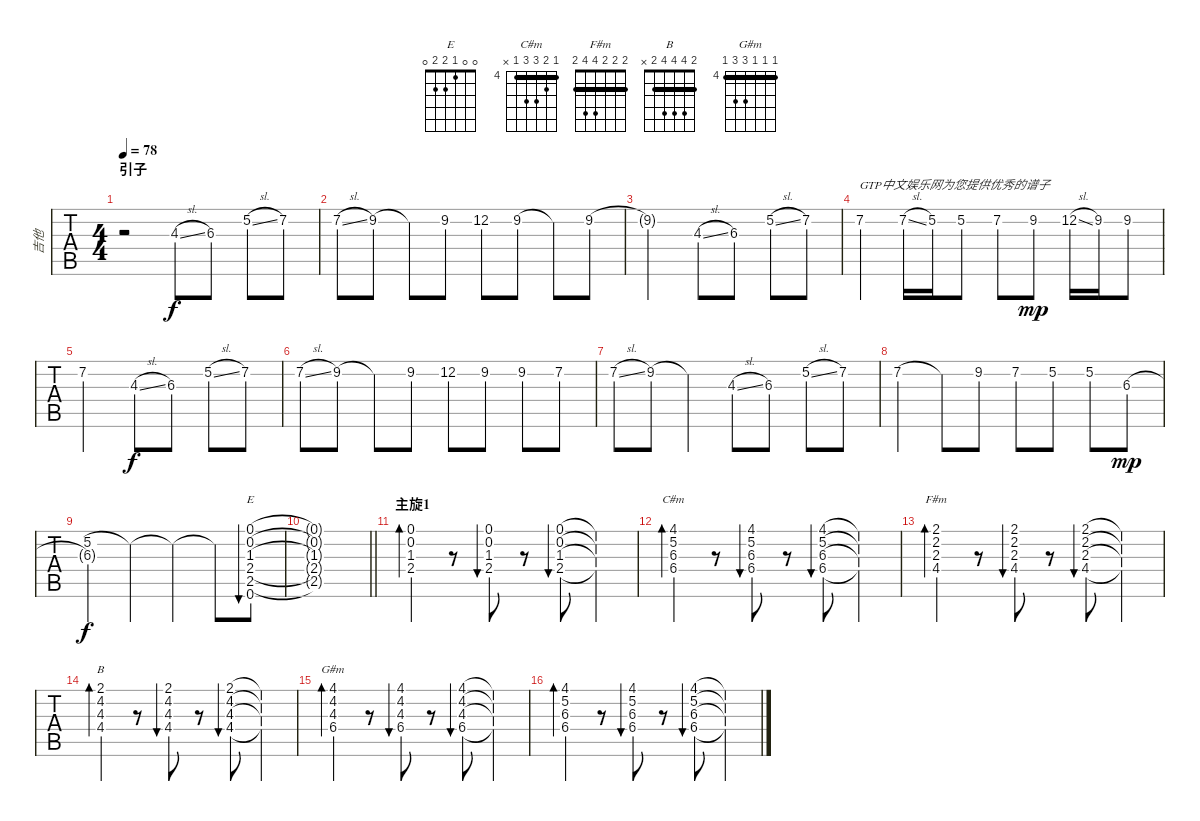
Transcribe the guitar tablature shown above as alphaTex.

\track ("吉他" "吉他") {instrument electricguitarclean}
\staff {tabs}
\tuning (E4 B3 G3 D3 A2 E2) {hide}
\chord ("E" 0 0 1 2 2 0)
\chord ("C#m" 4 5 6 6 4 x) {firstfret 4 barre 4}
\chord ("F#m" 2 2 2 4 4 2) {barre 2}
\chord ("B" 2 4 4 4 2 x) {barre 2}
\chord ("G#m" 4 4 4 6 6 4) {firstfret 4 barre 4}
\ts (4 4)
\section ("" "引子")
\tempo 78
\clef g2
\ks e
r.2{dy f instrument electricguitarclean} 4.3{sl}.8 6.3.8 5.2{sl}.8 7.2.8 |
7.2{sl}.8 9.2.8 9.2{t}.8 9.2.8 12.2.8 9.2.8 9.2{t}.8 9.2.8 |
9.2{t}.2 4.3{sl}.8 6.3.8 5.2{sl}.8 7.2.8 |
7.2.4{txt "GTP中文娱乐网为您提供优秀的谱子"} 7.2{sl}.16 5.2.16 5.2.8 7.2.8 9.2.8{dy mp} 12.2{sl}.16 9.2.16 9.2.8 |
7.2.2 4.3{sl}.8{dy f} 6.3.8 5.2{sl}.8 7.2.8 |
7.2{sl}.8 9.2.8 9.2{t}.8 9.2.8 12.2.8 9.2.8 9.2.8 7.2.8 |
7.2{sl}.8 9.2.8 9.2{t}.4 4.3{sl}.8 6.3.8 5.2{sl}.8 7.2.8 |
7.2.4 7.2{t}.8 9.2.8 7.2.8 5.2.8 5.2.8 6.3.8{dy mp} |
(5.2 6.3{t}).4{dy f} 5.2{t}.4 5.2{t}.4 5.2{t}.8 (0.1 0.2 1.3 2.4 2.5 0.6).8{bu 240 ch "E"} |
\barLineRight lightlight
(0.1{t} 0.2{t} 1.3{t} 2.4{t} 2.5{t}).1 |
\section ("" "主旋1")
(0.1 0.2 1.3 2.4).4{bd 30} r.8 (0.1 0.2 1.3 2.4).8{bu 30} r.8 (0.1 0.2 1.3 2.4).8{bu 30} (0.1{t} 0.2{t} 1.3{t} 2.4{t}).4 |
(4.1 5.2 6.3 6.4).4{bd 30 ch "C#m"} r.8 (4.1 5.2 6.3 6.4).8{bu 30} r.8 (4.1 5.2 6.3 6.4).8{bu 30} (4.1{t} 5.2{t} 6.3{t} 6.4{t}).4 |
(2.1 2.2 2.3 4.4).4{bd 30 ch "F#m"} r.8 (2.1 2.2 2.3 4.4).8{bu 30} r.8 (2.1 2.2 2.3 4.4).8{bu 30} (2.1{t} 2.2{t} 2.3{t} 4.4{t}).4 |
(2.1 4.2 4.3 4.4).4{bd 30 ch "B"} r.8 (2.1 4.2 4.3 4.4).8{bu 30} r.8 (2.1 4.2 4.3 4.4).8{bu 30} (2.1{t} 4.2{t} 4.3{t} 4.4{t}).4 |
(4.1 4.2 4.3 6.4).4{bd 30 ch "G#m"} r.8 (4.1 4.2 4.3 6.4).8{bu 30} r.8 (4.1 4.2 4.3 6.4).8{bu 30} (4.1{t} 4.2{t} 4.3{t} 6.4{t}).4 |
(4.1 5.2 6.3 6.4).4{bd 30} r.8 (4.1 5.2 6.3 6.4).8{bu 30} r.8 (4.1 5.2 6.3 6.4).8{bu 30} (4.1{t} 5.2{t} 6.3{t} 6.4{t}).4
